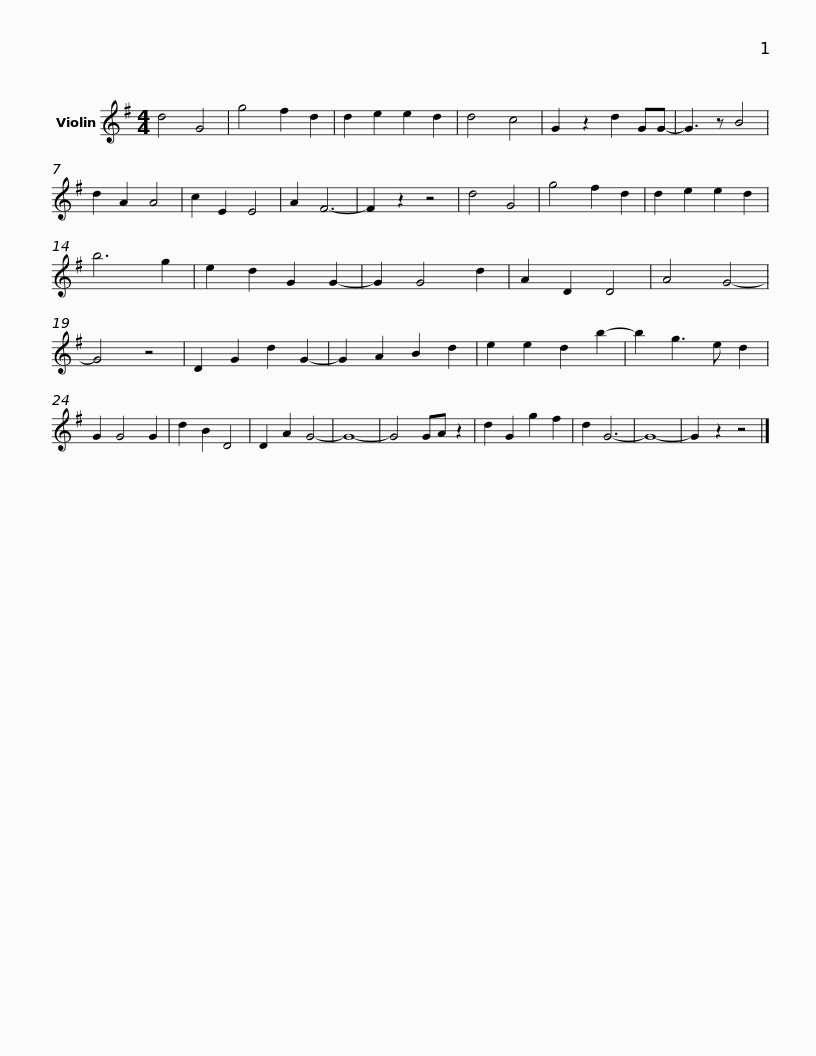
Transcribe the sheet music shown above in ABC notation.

X:1
L:1/8
M:4/4
I:linebreak $
K:G
V:1 treble
V:1
 d4 G4 | g4 f2 d2 | d2 e2 e2 d2 | d4 c4 | G2 z2 d2 GG- | %5
 G3 z B4 | d2 A2 A4 | c2 E2 E4 | A2 F6- | F2 z2 z4 | %10
 d4 G4 | g4 f2 d2 |$ d2 e2 e2 d2 | b6 g2 | e2 d2 G2 G2- | %15
 G2 G4 d2 | A2 D2 D4 | A4 G4- | G4 z4 | D2 G2 d2 G2- | %20
 G2 A2 B2 d2 | e2 e2 d2 b2- | b2 g3 e d2 | G2 G4 G2 |$ d2 B2 D4 | %25
 D2 A2 G4- | G8- | G4 GA z2 | d2 G2 g2 f2 | d2 G6- | %30
 G8- | G2 z2 z4 |] %32
